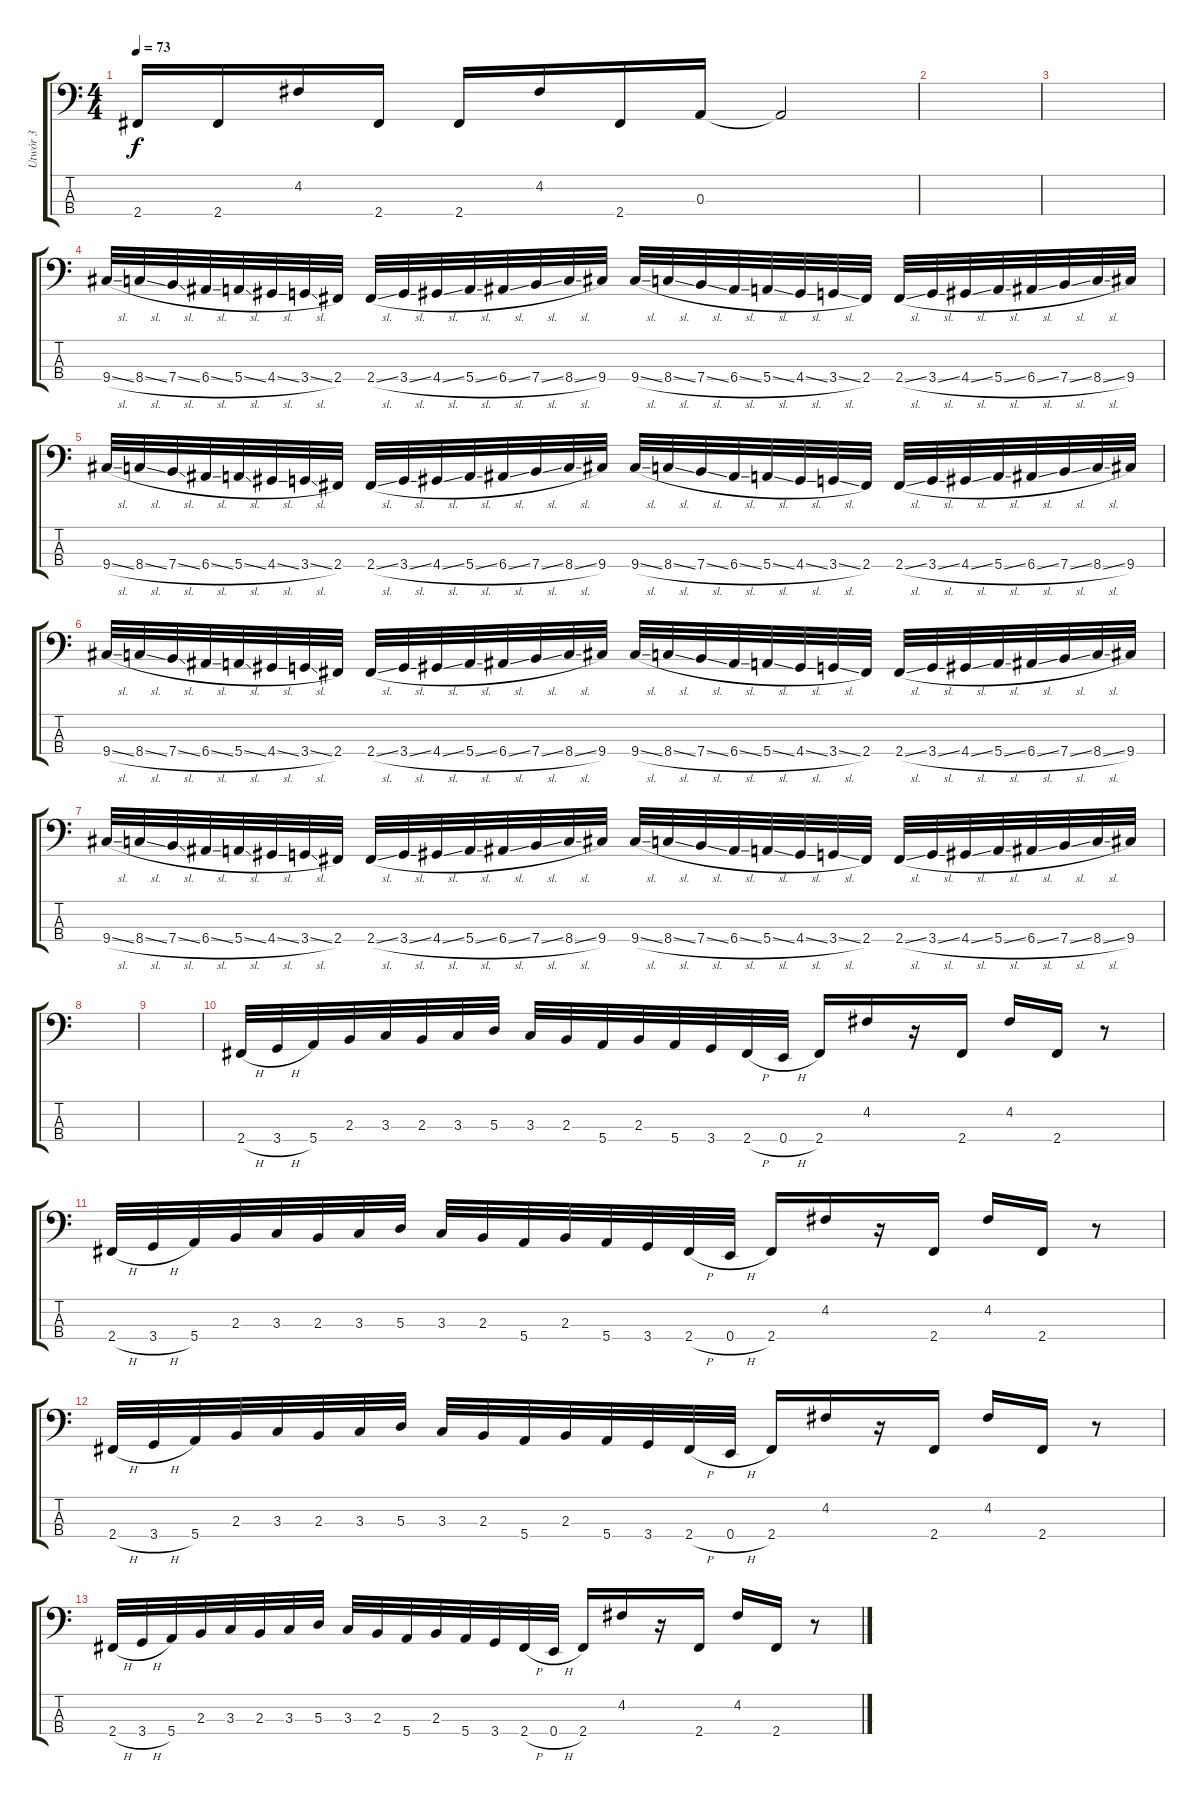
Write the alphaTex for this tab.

\track ("Utwór 3" "Utwór 3") {instrument electricbassfinger}
\staff {score tabs}
\tuning (G2 D2 A1 E1) {hide}
\ts (4 4)
\tempo 73
\clef f4
\ks c
2.4.16{dy f} 2.4.16 4.2.16 2.4.16 2.4.16 4.2.16 2.4.16 0.3.16 0.3{t}.2 |
|
|
9.4{sl}.32 8.4{sl}.32 7.4{sl}.32 6.4{sl}.32 5.4{sl}.32 4.4{sl}.32 3.4{sl}.32 2.4.32 2.4{sl}.32 3.4{sl}.32 4.4{sl}.32 5.4{sl}.32 6.4{sl}.32 7.4{sl}.32 8.4{sl}.32 9.4.32 9.4{sl}.32 8.4{sl}.32 7.4{sl}.32 6.4{sl}.32 5.4{sl}.32 4.4{sl}.32 3.4{sl}.32 2.4.32 2.4{sl}.32 3.4{sl}.32 4.4{sl}.32 5.4{sl}.32 6.4{sl}.32 7.4{sl}.32 8.4{sl}.32 9.4.32 |
9.4{sl}.32 8.4{sl}.32 7.4{sl}.32 6.4{sl}.32 5.4{sl}.32 4.4{sl}.32 3.4{sl}.32 2.4.32 2.4{sl}.32 3.4{sl}.32 4.4{sl}.32 5.4{sl}.32 6.4{sl}.32 7.4{sl}.32 8.4{sl}.32 9.4.32 9.4{sl}.32 8.4{sl}.32 7.4{sl}.32 6.4{sl}.32 5.4{sl}.32 4.4{sl}.32 3.4{sl}.32 2.4.32 2.4{sl}.32 3.4{sl}.32 4.4{sl}.32 5.4{sl}.32 6.4{sl}.32 7.4{sl}.32 8.4{sl}.32 9.4.32 |
9.4{sl}.32 8.4{sl}.32 7.4{sl}.32 6.4{sl}.32 5.4{sl}.32 4.4{sl}.32 3.4{sl}.32 2.4.32 2.4{sl}.32 3.4{sl}.32 4.4{sl}.32 5.4{sl}.32 6.4{sl}.32 7.4{sl}.32 8.4{sl}.32 9.4.32 9.4{sl}.32 8.4{sl}.32 7.4{sl}.32 6.4{sl}.32 5.4{sl}.32 4.4{sl}.32 3.4{sl}.32 2.4.32 2.4{sl}.32 3.4{sl}.32 4.4{sl}.32 5.4{sl}.32 6.4{sl}.32 7.4{sl}.32 8.4{sl}.32 9.4.32 |
9.4{sl}.32 8.4{sl}.32 7.4{sl}.32 6.4{sl}.32 5.4{sl}.32 4.4{sl}.32 3.4{sl}.32 2.4.32 2.4{sl}.32 3.4{sl}.32 4.4{sl}.32 5.4{sl}.32 6.4{sl}.32 7.4{sl}.32 8.4{sl}.32 9.4.32 9.4{sl}.32 8.4{sl}.32 7.4{sl}.32 6.4{sl}.32 5.4{sl}.32 4.4{sl}.32 3.4{sl}.32 2.4.32 2.4{sl}.32 3.4{sl}.32 4.4{sl}.32 5.4{sl}.32 6.4{sl}.32 7.4{sl}.32 8.4{sl}.32 9.4.32 |
|
|
2.4{h}.32 3.4{h}.32 5.4.32 2.3.32 3.3.32 2.3.32 3.3.32 5.3.32 3.3.32 2.3.32 5.4.32 2.3.32 5.4.32 3.4.32 2.4{h}.32 0.4{h}.32 2.4.16 4.2.16 r.16 2.4.16 4.2.16 2.4.16 r.8 |
2.4{h}.32 3.4{h}.32 5.4.32 2.3.32 3.3.32 2.3.32 3.3.32 5.3.32 3.3.32 2.3.32 5.4.32 2.3.32 5.4.32 3.4.32 2.4{h}.32 0.4{h}.32 2.4.16 4.2.16 r.16 2.4.16 4.2.16 2.4.16 r.8 |
2.4{h}.32 3.4{h}.32 5.4.32 2.3.32 3.3.32 2.3.32 3.3.32 5.3.32 3.3.32 2.3.32 5.4.32 2.3.32 5.4.32 3.4.32 2.4{h}.32 0.4{h}.32 2.4.16 4.2.16 r.16 2.4.16 4.2.16 2.4.16 r.8 |
2.4{h}.32 3.4{h}.32 5.4.32 2.3.32 3.3.32 2.3.32 3.3.32 5.3.32 3.3.32 2.3.32 5.4.32 2.3.32 5.4.32 3.4.32 2.4{h}.32 0.4{h}.32 2.4.16 4.2.16 r.16 2.4.16 4.2.16 2.4.16 r.8
